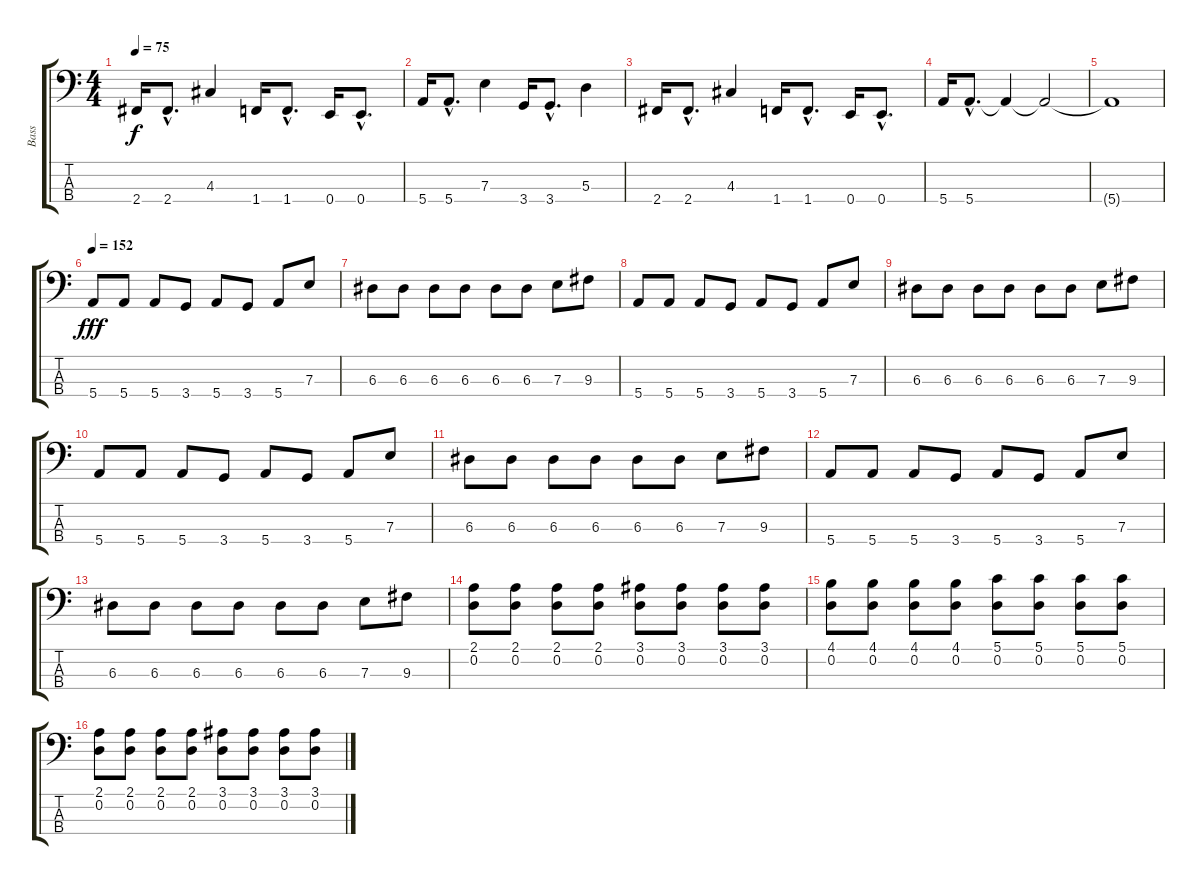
\track ("Bass" "Bass") {instrument electricbasspick}
\staff {score tabs}
\tuning (G2 D2 A1 E1) {hide}
\ts (4 4)
\tempo 75
\clef f4
\ks c
2.4.16{dy f} 2.4{hac}.8{d} 4.3.4 1.4.16 1.4{hac}.8{d} 0.4.16 0.4{hac}.8{d} |
5.4.16 5.4{hac}.8{d} 7.3.4 3.4.16 3.4{hac}.8{d} 5.3.4 |
2.4.16 2.4{hac}.8{d} 4.3.4 1.4.16 1.4{hac}.8{d} 0.4.16 0.4{hac}.8{d} |
5.4.16 5.4{hac}.8{d} 5.4{t}.4 5.4{t}.2 |
5.4{t}.1 |
\tempo 152
5.4.8{dy fff} 5.4.8 5.4.8 3.4.8 5.4.8 3.4.8 5.4.8 7.3.8 |
6.3.8 6.3.8 6.3.8 6.3.8 6.3.8 6.3.8 7.3.8 9.3.8 |
5.4.8 5.4.8 5.4.8 3.4.8 5.4.8 3.4.8 5.4.8 7.3.8 |
6.3.8 6.3.8 6.3.8 6.3.8 6.3.8 6.3.8 7.3.8 9.3.8 |
5.4.8 5.4.8 5.4.8 3.4.8 5.4.8 3.4.8 5.4.8 7.3.8 |
6.3.8 6.3.8 6.3.8 6.3.8 6.3.8 6.3.8 7.3.8 9.3.8 |
5.4.8 5.4.8 5.4.8 3.4.8 5.4.8 3.4.8 5.4.8 7.3.8 |
6.3.8 6.3.8 6.3.8 6.3.8 6.3.8 6.3.8 7.3.8 9.3.8 |
(2.1 0.2).8 (2.1 0.2).8 (2.1 0.2).8 (2.1 0.2).8 (3.1 0.2).8 (3.1 0.2).8 (3.1 0.2).8 (3.1 0.2).8 |
(4.1 0.2).8 (4.1 0.2).8 (4.1 0.2).8 (4.1 0.2).8 (5.1 0.2).8 (5.1 0.2).8 (5.1 0.2).8 (5.1 0.2).8 |
(2.1 0.2).8 (2.1 0.2).8 (2.1 0.2).8 (2.1 0.2).8 (3.1 0.2).8 (3.1 0.2).8 (3.1 0.2).8 (3.1 0.2).8
